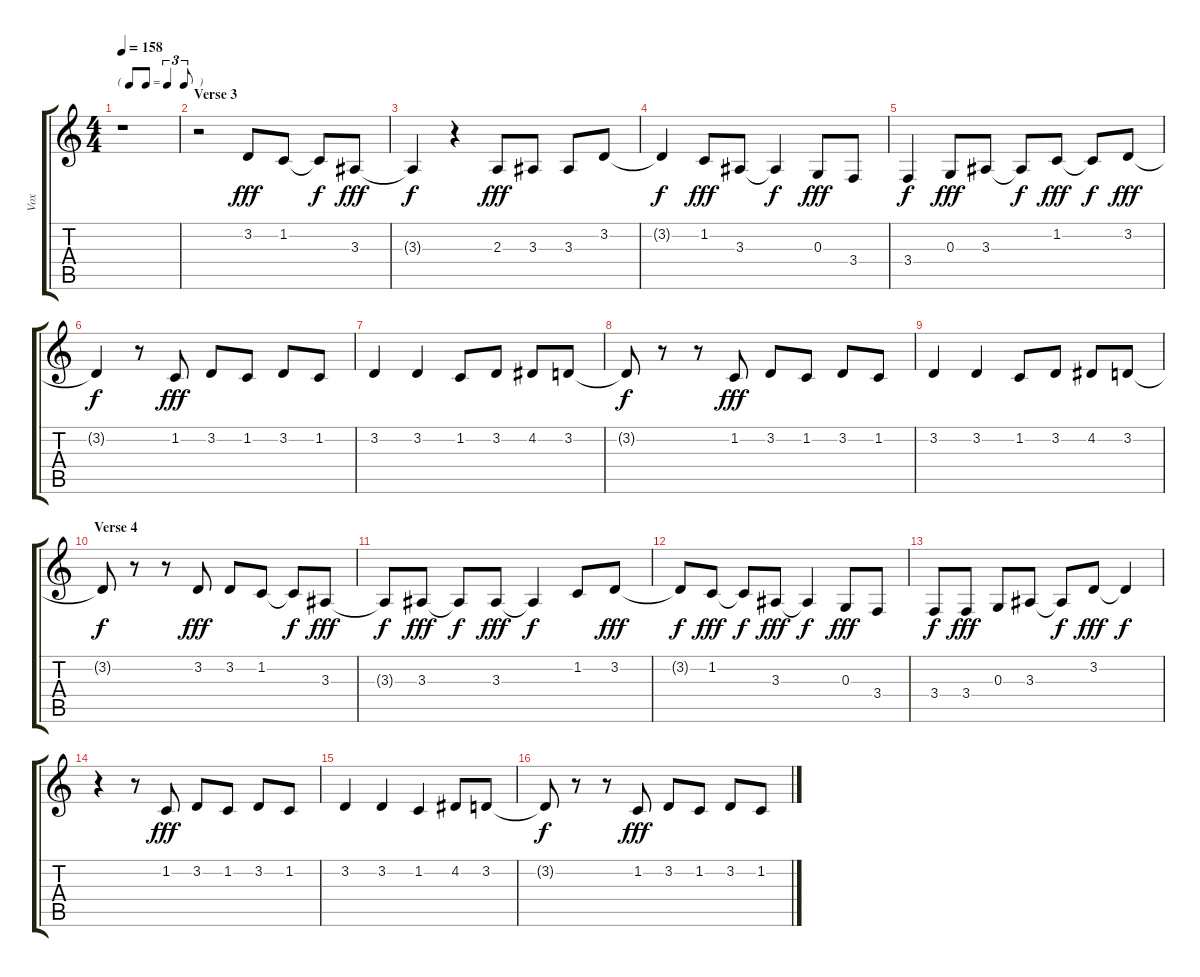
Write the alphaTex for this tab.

\track ("Vox" "Vox") {instrument bassoon}
\staff {score tabs}
\tuning (E4 B3 G3 D3 A2 E2) {hide}
\ts (4 4)
\tf triplet8th
\tempo 158
\clef g2
\ks c
r.1{dy f} |
\section ("" "Verse 3")
r.2 3.2.8{dy fff} 1.2.8 1.2{t}.8{dy f} 3.3.8{dy fff} |
3.3{t}.4{dy f} r.4 2.3.8{dy fff} 3.3.8 3.3.8 3.2.8 |
3.2{t}.4{dy f} 1.2.8{dy fff} 3.3.8 3.3{t}.4{dy f} 0.3.8{dy fff} 3.4.8 |
3.4.4{dy f} 0.3.8{dy fff} 3.3.8 3.3{t}.8{dy f} 1.2.8{dy fff} 1.2{t}.8{dy f} 3.2.8{dy fff} |
3.2{t}.4{dy f} r.8 1.2.8{dy fff} 3.2.8 1.2.8 3.2.8 1.2.8 |
3.2.4 3.2.4 1.2.8 3.2.8 4.2.8 3.2.8 |
3.2{t}.8{dy f} r.8 r.8 1.2.8{dy fff} 3.2.8 1.2.8 3.2.8 1.2.8 |
3.2.4 3.2.4 1.2.8 3.2.8 4.2.8 3.2.8 |
\section ("" "Verse 4")
3.2{t}.8{dy f} r.8 r.8 3.2.8{dy fff} 3.2.8 1.2.8 1.2{t}.8{dy f} 3.3.8{dy fff} |
3.3{t}.8{dy f} 3.3.8{dy fff} 3.3{t}.8{dy f} 3.3.8{dy fff} 3.3{t}.4{dy f} 1.2.8 3.2.8{dy fff} |
3.2{t}.8{dy f} 1.2.8{dy fff} 1.2{t}.8{dy f} 3.3.8{dy fff} 3.3{t}.4{dy f} 0.3.8{dy fff} 3.4.8 |
3.4.8{dy f} 3.4.8{dy fff} 0.3.8 3.3.8 3.3{t}.8{dy f} 3.2.8{dy fff} 3.2{t}.4{dy f} |
r.4 r.8 1.2.8{dy fff} 3.2.8 1.2.8 3.2.8 1.2.8 |
3.2.4 3.2.4 1.2.4 4.2.8 3.2.8 |
3.2{t}.8{dy f} r.8 r.8 1.2.8{dy fff} 3.2.8 1.2.8 3.2.8 1.2.8
